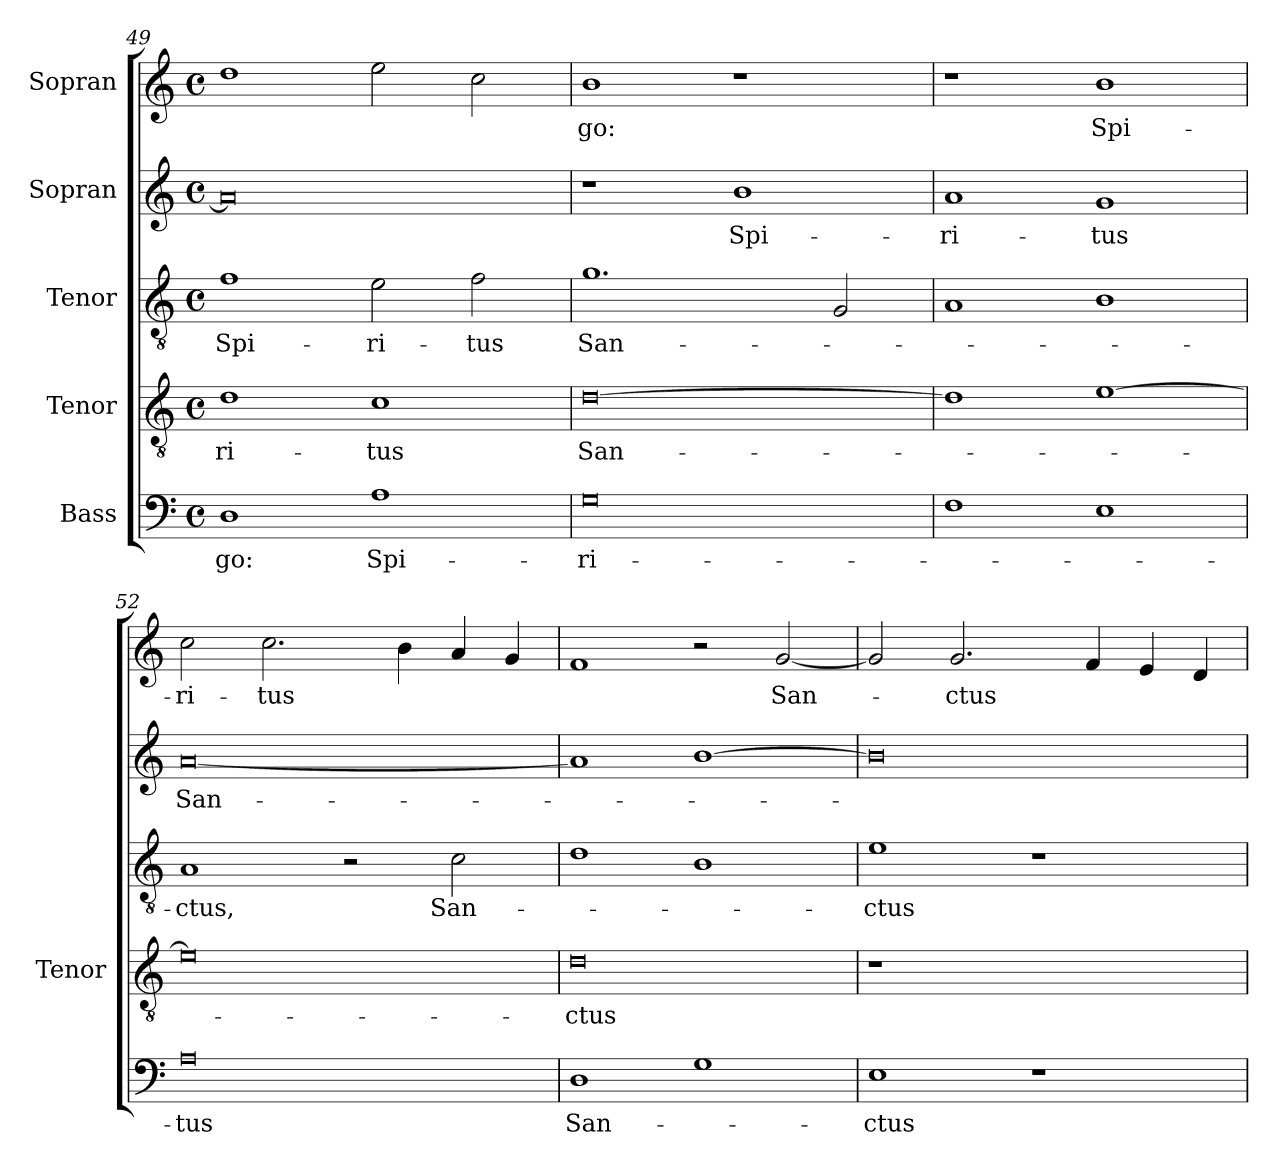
**kern	**text	**kern	**text	**kern	**text	**kern	**text	**kern	**text
*part5	*part5	*part4	*part4	*part3	*part3	*part2	*part2	*part1	*part1
*staff5	*staff5	*staff4	*staff4	*staff3	*staff3	*staff2	*staff2	*staff1	*staff1
*I"Bass	*	*I"Tenor	*	*I"Tenor	*	*I"Sopran	*	*I"Sopran	*
*	*	*I'Tenor	*	*	*	*	*	*	*
!!LO:LB:g=z
*clefF4	*	*clefGv2	*	*clefGv2	*	*clefG2	*	*clefG2	*
*	*	*ITrd7c12	*	*ITrd7c12	*	*	*	*	*
*k[]	*	*k[]	*	*k[]	*	*k[]	*	*k[]	*
*C:	*	*C:	*	*C:	*	*C:	*	*C:	*
*M4/4	*	*M4/4	*	*M4/4	*	*M4/4	*	*M4/4	*
*met(c)	*	*met(c)	*	*met(c)	*	*met(c)	*	*met(c)	*
=49	=49	=49	=49	=49	=49	=49	=49	=49	=49
!	!LO:LY:b:color=#000000	!	!	!	!	!	!	!	!
!	!	!	!LO:LY:b:color=#000000	!	!	!	!	!	!
!	!	!	!	!	!LO:LY:b:color=#000000	!	!	!	!
1Di	-go:	1Di	-ri-	1Fi	Spi-	0ai]	.	1ddi	.
!	!LO:LY:b:color=#000000	!	!	!	!	!	!	!	!
!	!	!	!LO:LY:b:color=#000000	!	!	!	!	!	!
!	!	!	!	!	!LO:LY:b:color=#000000	!	!	!	!
1Ai	Spi-	1Ci	-tus	2Ei\	-ri-	.	.	2eei\	.
!	!	!	!	!	!LO:LY:b:color=#000000	!	!	!	!
.	.	.	.	2Fi\	-tus	.	.	2cci\	.
=50	=50	=50	=50	=50	=50	=50	=50	=50	=50
!	!LO:LY:b:color=#000000	!	!	!	!	!	!	!	!
!	!	!	!LO:LY:b:color=#000000	!	!	!	!	!	!
!	!	!	!	!	!LO:LY:b:color=#000000	!	!	!	!
!	!	!	!	!	!	!	!	!	!LO:LY:b:color=#000000
0Gi	-ri-	[>0Di	San-	1.Gi	San-	1r	.	1bi	-go:
!	!	!	!	!	!	!	!LO:LY:b:color=#000000	!	!
.	.	.	.	.	.	1bi	Spi-	1r	.
.	.	.	.	2GGi/	.	.	.	.	.
=51	=51	=51	=51	=51	=51	=51	=51	=51	=51
!	!	!	!	!	!	!	!LO:LY:b:color=#000000	!	!
1Fi	.	1Di]	.	1AAi	.	1ai	-ri-	1r	.
!	!	!	!	!	!	!	!LO:LY:b:color=#000000	!	!
!	!	!	!	!	!	!	!	!	!LO:LY:b:color=#000000
1Ei	.	[>1Ei	.	1BBi	.	1gi	-tus	1bi	Spi-
=52	=52	=52	=52	=52	=52	=52	=52	=52	=52
!	!LO:LY:b:color=#000000	!	!	!	!	!	!	!	!
!	!	!	!	!	!LO:LY:b:color=#000000	!	!	!	!
!	!	!	!	!	!	!	!LO:LY:b:color=#000000	!	!
!	!	!	!	!	!	!	!	!	!LO:LY:b:color=#000000
0Ai	-tus	0Ei]	.	1AAi	-ctus,	[<0ai	San-	2cci\	-ri-
!	!	!	!	!	!	!	!	!	!LO:LY:b:color=#000000
.	.	.	.	.	.	.	.	2.cci\	-tus
.	.	.	.	2r	.	.	.	.	.
.	.	.	.	.	.	.	.	4bi\	.
!	!	!	!	!	!LO:LY:b:color=#000000	!	!	!	!
.	.	.	.	2Ci\	San-	.	.	4ai/	.
.	.	.	.	.	.	.	.	4gi/	.
=53	=53	=53	=53	=53	=53	=53	=53	=53	=53
!	!LO:LY:b:color=#000000	!	!	!	!	!	!	!	!
!	!	!	!LO:LY:b:color=#000000	!	!	!	!	!	!
1Di	San-	0Di	-ctus	1Di	.	1ai]	.	1fi	.
1Gi	.	.	.	1BBi	.	[>1bi	.	2r	.
!	!	!	!	!	!	!	!	!	!LO:LY:b:color=#000000
.	.	.	.	.	.	.	.	[<2gi/	San-
=54	=54	=54	=54	=54	=54	=54	=54	=54	=54
!	!LO:LY:b:color=#000000	!LO:N:vis=1	!	!	!	!	!	!	!
!	!	!	!	!	!LO:LY:b:color=#000000	!	!	!	!
1Ei	-ctus	1r	.	1Ei	-ctus	0bi]	.	2gi/]	.
!	!	!	!	!	!	!	!	!	!LO:LY:b:color=#000000
.	.	.	.	.	.	.	.	2.gi/	-ctus
1r	.	1ryy	.	1r	.	.	.	.	.
.	.	.	.	.	.	.	.	4fi/	.
.	.	.	.	.	.	.	.	4ei/	.
.	.	.	.	.	.	.	.	4di/	.
=	=	=	=	=	=	=	=	=	=
*-	*-	*-	*-	*-	*-	*-	*-	*-	*-
